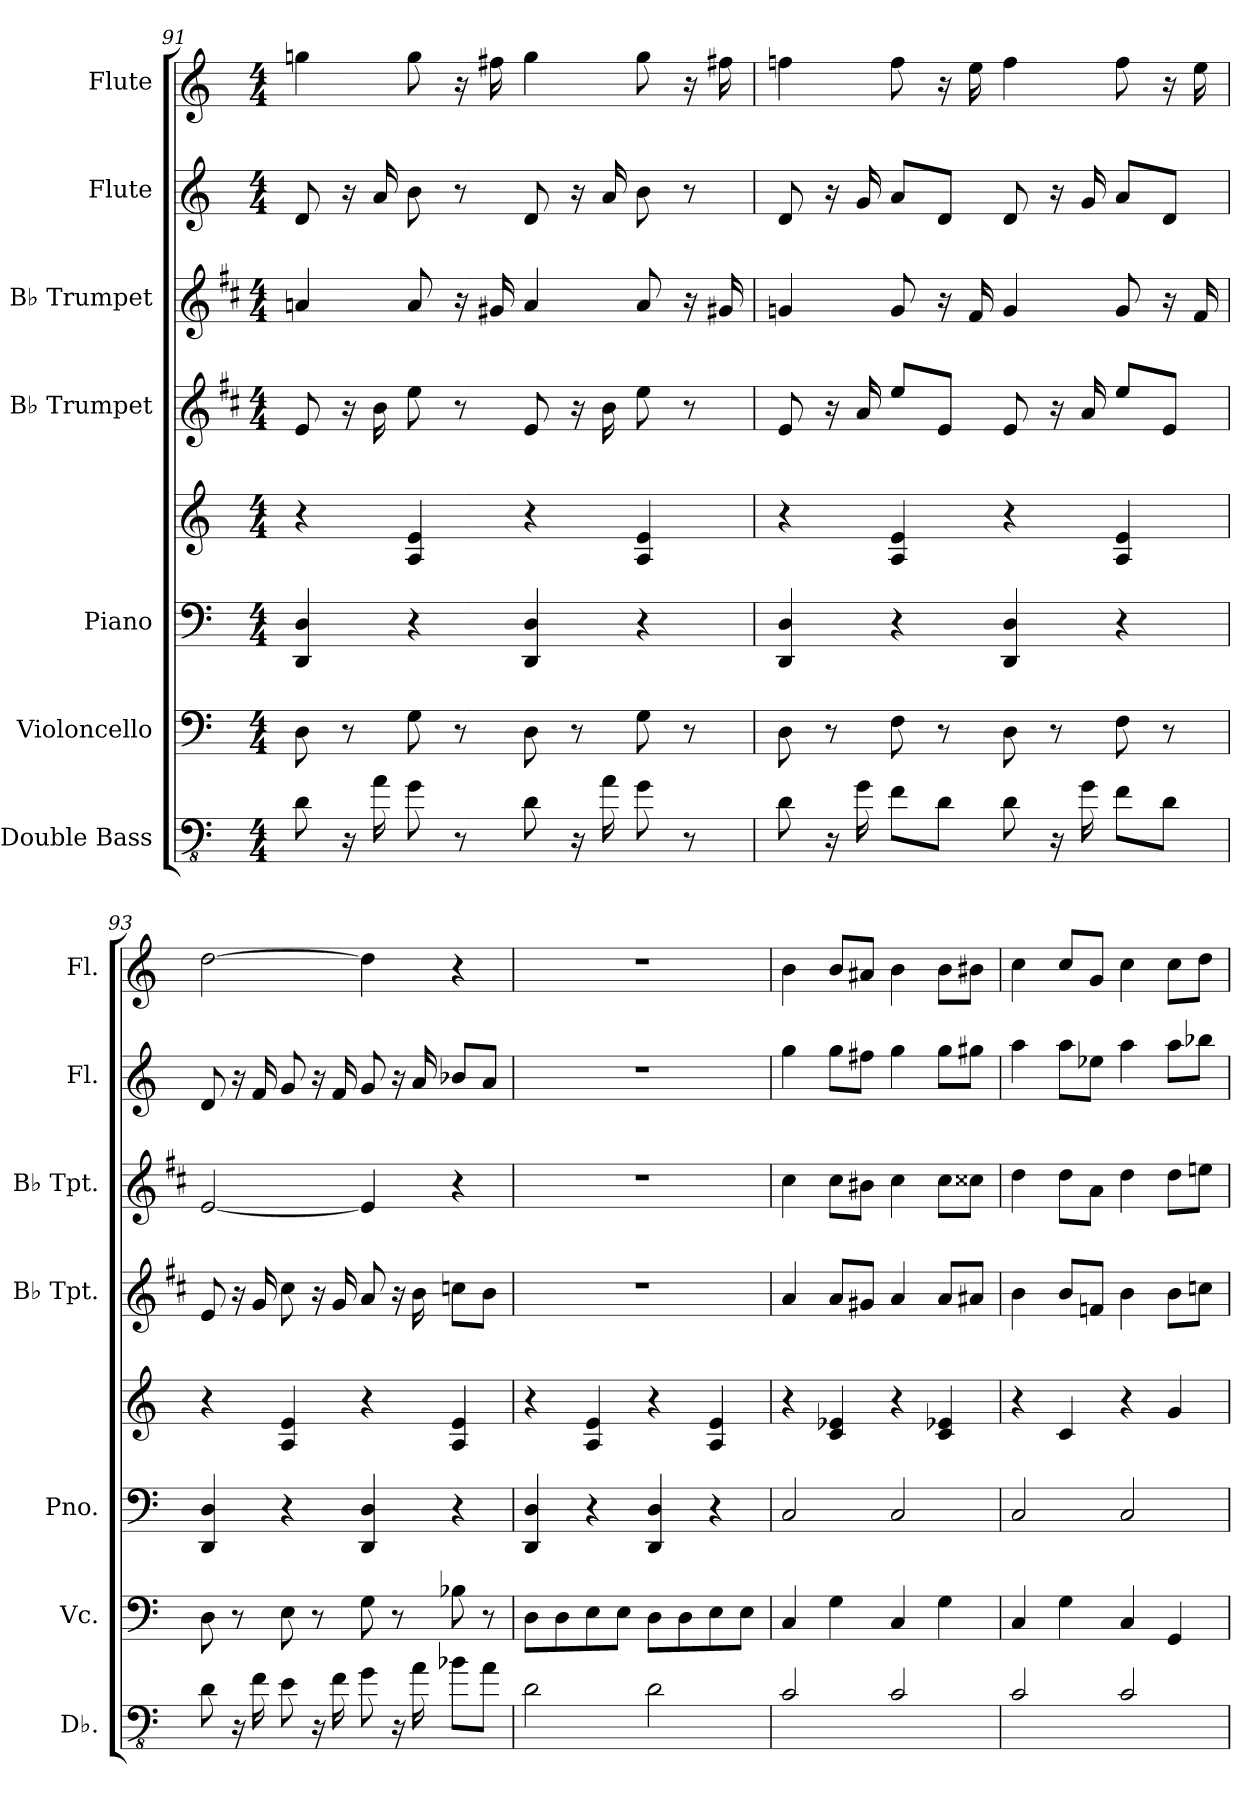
**kern	**kern	**kern	**kern	**kern	**kern	**kern	**kern
*part7	*part6	*part5	*part5	*part4	*part3	*part2	*part1
*staff8	*staff7	*staff6	*staff5	*staff4	*staff3	*staff2	*staff1
*I"Double Bass	*I"Violoncello	*I"Piano	*	*I"B♭ Trumpet	*I"B♭ Trumpet	*I"Flute	*I"Flute
*I'Db.	*I'Vc.	*I'Pno.	*	*I'B♭ Tpt.	*I'B♭ Tpt.	*I'Fl.	*I'Fl.
!!LO:PB:g=z
*clefFv4	*clefF4	*clefF4	*clefG2	*clefG2	*clefG2	*clefG2	*clefG2
*ITrd7c12	*	*	*	*ITrd1c2	*ITrd1c2	*	*
*k[]	*k[]	*k[]	*k[]	*k[]	*k[]	*k[]	*k[]
*M4/4	*M4/4	*M4/4	*M4/4	*M4/4	*M4/4	*M4/4	*M4/4
=91	=91	=91	=91	=91	=91	=91	=91
8DD\	8D\	4DD/ 4D/	4r	8d/	4gn/	8d/	4ggn\
16r	8r	.	.	16r	.	16r	.
16AA\	.	.	.	16a\	.	16a/	.
8GG\	8G\	4r	4A/ 4e/	8dd\	8g/	8b\	8gg\
8r	8r	.	.	8r	16r	8r	16r
.	.	.	.	.	16f#X/	.	16ff#X\
8DD\	8D\	4DD/ 4D/	4r	8d/	4g/	8d/	4gg\
16r	8r	.	.	16r	.	16r	.
16AA\	.	.	.	16a\	.	16a/	.
8GG\	8G\	4r	4A/ 4e/	8dd\	8g/	8b\	8gg\
8r	8r	.	.	8r	16r	8r	16r
.	.	.	.	.	16f#X/	.	16ff#X\
=92	=92	=92	=92	=92	=92	=92	=92
8DD\	8D\	4DD/ 4D/	4r	8d/	4fn/	8d/	4ffn\
16r	8r	.	.	16r	.	16r	.
16GG\	.	.	.	16g/	.	16g/	.
8FF\L	8F\	4r	4A/ 4e/	8dd/L	8f/	8a/L	8ff\
8DD\J	8r	.	.	8d/J	16r	8d/J	16r
.	.	.	.	.	16e/	.	16ee\
8DD\	8D\	4DD/ 4D/	4r	8d/	4f/	8d/	4ff\
16r	8r	.	.	16r	.	16r	.
16GG\	.	.	.	16g/	.	16g/	.
8FF\L	8F\	4r	4A/ 4e/	8dd/L	8f/	8a/L	8ff\
8DD\J	8r	.	.	8d/J	16r	8d/J	16r
.	.	.	.	.	16e/	.	16ee\
!!LO:PB:g=z
=93	=93	=93	=93	=93	=93	=93	=93
8DD\	8D\	4DD/ 4D/	4r	8d/	[2d/	8d/	[2dd\
16r	8r	.	.	16r	.	16r	.
16FF\	.	.	.	16f/	.	16f/	.
8EE\	8E\	4r	4A/ 4e/	8b\	.	8g/	.
16r	8r	.	.	16r	.	16r	.
16FF\	.	.	.	16f/	.	16f/	.
8GG\	8G\	4DD/ 4D/	4r	8g/	4d/]	8g/	4dd\]
16r	8r	.	.	16r	.	16r	.
16AA\	.	.	.	16a\	.	16a/	.
8BB-X\L	8B-X\	4r	4A/ 4e/	8b-X\L	4r	8b-X/L	4r
8AA\J	8r	.	.	8a\J	.	8a/J	.
=94	=94	=94	=94	=94	=94	=94	=94
2DD\	8D\L	4DD/ 4D/	4r	1r	1r	1r	1r
.	8D\	.	.	.	.	.	.
.	8E\	4r	4A/ 4e/	.	.	.	.
.	8E\J	.	.	.	.	.	.
2DD\	8D\L	4DD/ 4D/	4r	.	.	.	.
.	8D\	.	.	.	.	.	.
.	8E\	4r	4A/ 4e/	.	.	.	.
.	8E\J	.	.	.	.	.	.
=95	=95	=95	=95	=95	=95	=95	=95
2CC/	4C/	2C/	4r	4g/	4b\	4gg\	4b\
.	4G\	.	4c/ 4e-X/	8g/L	8b\L	8gg\L	8b/L
.	.	.	.	8f#X/J	8a#X\J	8ff#X\J	8a#X/J
2CC/	4C/	2C/	4r	4g/	4b\	4gg\	4b\
.	4G\	.	4c/ 4e-X/	8g/L	8b\L	8gg\L	8b\L
.	.	.	.	8g#X/J	8b#X\J	8gg#X\J	8b#X\J
=96	=96	=96	=96	=96	=96	=96	=96
2CC/	4C/	2C/	4r	4a\	4cc\	4aa\	4cc\
.	4G\	.	4c/	8a/L	8cc\L	8aa\L	8cc/L
.	.	.	.	8e-X/J	8g\J	8ee-X\J	8g/J
2CC/	4C/	2C/	4r	4a\	4cc\	4aa\	4cc\
.	4GG/	.	4g/	8a\L	8cc\L	8aa\L	8cc\L
.	.	.	.	8b-X\J	8ddn\J	8bb-X\J	8dd\J
=	=	=	=	=	=	=	=
*-	*-	*-	*-	*-	*-	*-	*-
